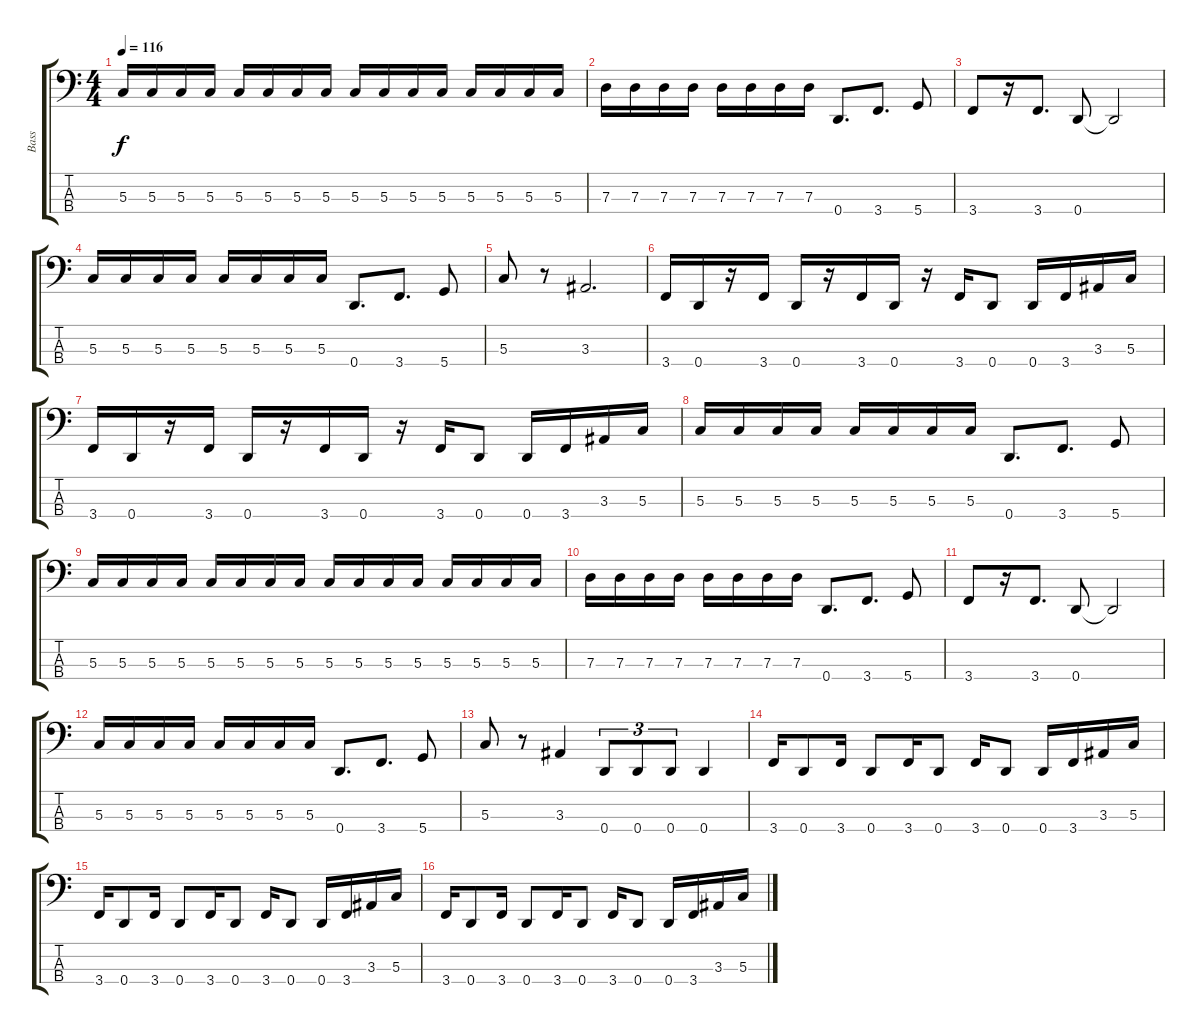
\track ("Bass" "Bass") {instrument electricbassfinger}
\staff {score tabs}
\tuning (F2 C2 G1 D1) {hide}
\ts (4 4)
\tempo 116
\clef f4
\ks c
5.3.16{dy f} 5.3.16 5.3.16 5.3.16 5.3.16 5.3.16 5.3.16 5.3.16 5.3.16 5.3.16 5.3.16 5.3.16 5.3.16 5.3.16 5.3.16 5.3.16 |
7.3.16 7.3.16 7.3.16 7.3.16 7.3.16 7.3.16 7.3.16 7.3.16 0.4.8{d} 3.4.8{d} 5.4.8 |
3.4.8 r.16 3.4.8{d} 0.4.8 0.4{t}.2 |
5.3.16 5.3.16 5.3.16 5.3.16 5.3.16 5.3.16 5.3.16 5.3.16 0.4.8{d} 3.4.8{d} 5.4.8 |
5.3.8 r.8 3.3.2{d} |
3.4.16 0.4.16 r.16 3.4.16 0.4.16 r.16 3.4.16 0.4.16 r.16 3.4.16 0.4.8 0.4.16 3.4.16 3.3.16 5.3.16 |
3.4.16 0.4.16 r.16 3.4.16 0.4.16 r.16 3.4.16 0.4.16 r.16 3.4.16 0.4.8 0.4.16 3.4.16 3.3.16 5.3.16 |
5.3.16 5.3.16 5.3.16 5.3.16 5.3.16 5.3.16 5.3.16 5.3.16 0.4.8{d} 3.4.8{d} 5.4.8 |
5.3.16 5.3.16 5.3.16 5.3.16 5.3.16 5.3.16 5.3.16 5.3.16 5.3.16 5.3.16 5.3.16 5.3.16 5.3.16 5.3.16 5.3.16 5.3.16 |
7.3.16 7.3.16 7.3.16 7.3.16 7.3.16 7.3.16 7.3.16 7.3.16 0.4.8{d} 3.4.8{d} 5.4.8 |
3.4.8 r.16 3.4.8{d} 0.4.8 0.4{t}.2 |
5.3.16 5.3.16 5.3.16 5.3.16 5.3.16 5.3.16 5.3.16 5.3.16 0.4.8{d} 3.4.8{d} 5.4.8 |
5.3.8 r.8 3.3.4 0.4.8{tu (3 2)} 0.4.8{tu (3 2)} 0.4.8{tu (3 2)} 0.4.4 |
3.4.16 0.4.8 3.4.16 0.4.8 3.4.16 0.4.8 3.4.16 0.4.8 0.4.16 3.4.16 3.3.16 5.3.16 |
3.4.16 0.4.8 3.4.16 0.4.8 3.4.16 0.4.8 3.4.16 0.4.8 0.4.16 3.4.16 3.3.16 5.3.16 |
3.4.16 0.4.8 3.4.16 0.4.8 3.4.16 0.4.8 3.4.16 0.4.8 0.4.16 3.4.16 3.3.16 5.3.16
